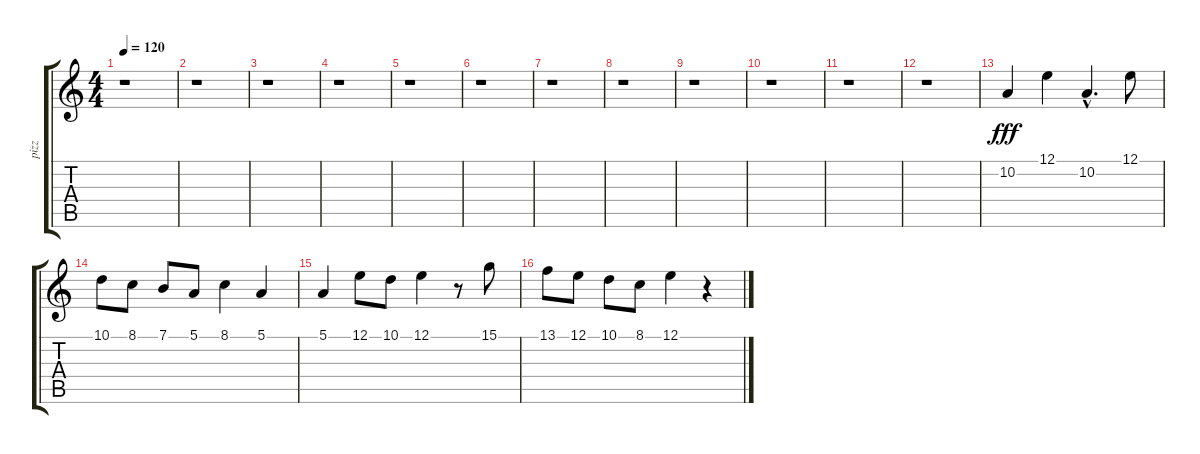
\track ("pizz" "pizz") {instrument pizzicatostrings}
\staff {score tabs}
\tuning (E4 B3 G3 D3 A2 E2) {hide}
\ts (4 4)
\tempo 120
\clef g2
\ks c
r.1{dy fff instrument pizzicatostrings} |
r.1 |
r.1 |
r.1 |
r.1 |
r.1 |
r.1 |
r.1 |
r.1 |
r.1 |
r.1 |
r.1 |
10.2.4 12.1.4 10.2{hac}.4{d} 12.1.8 |
10.1.8 8.1.8 7.1.8 5.1.8 8.1.4 5.1.4 |
5.1.4 12.1.8 10.1.8 12.1.4 r.8 15.1.8 |
13.1.8 12.1.8 10.1.8 8.1.8 12.1.4 r.4
